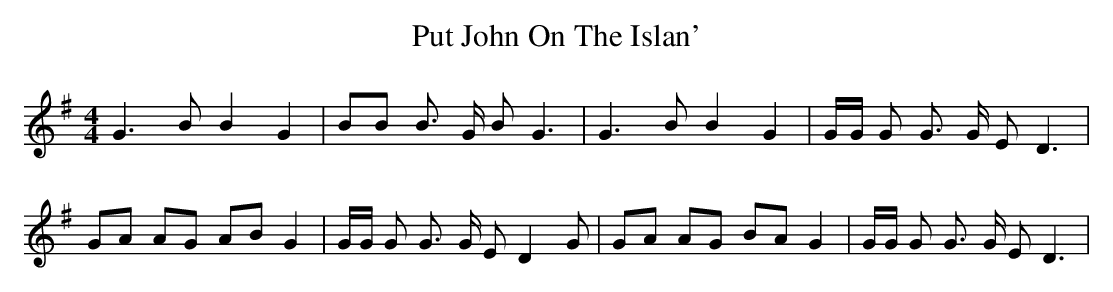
X:1
T:Put John On The Islan'
M:4/4
L:1/8
K:G
 G3- B B2- G2| BB B3/2 G/2 B G3| G3- B B2- G2| G/2G/2 G G3/2 G/2 E D3|\
 GA AG AB G2| G/2G/2 G G3/2 G/2 E D2 G| GA AG BA G2| G/2G/2 G G3/2 G/2 E D3|\
